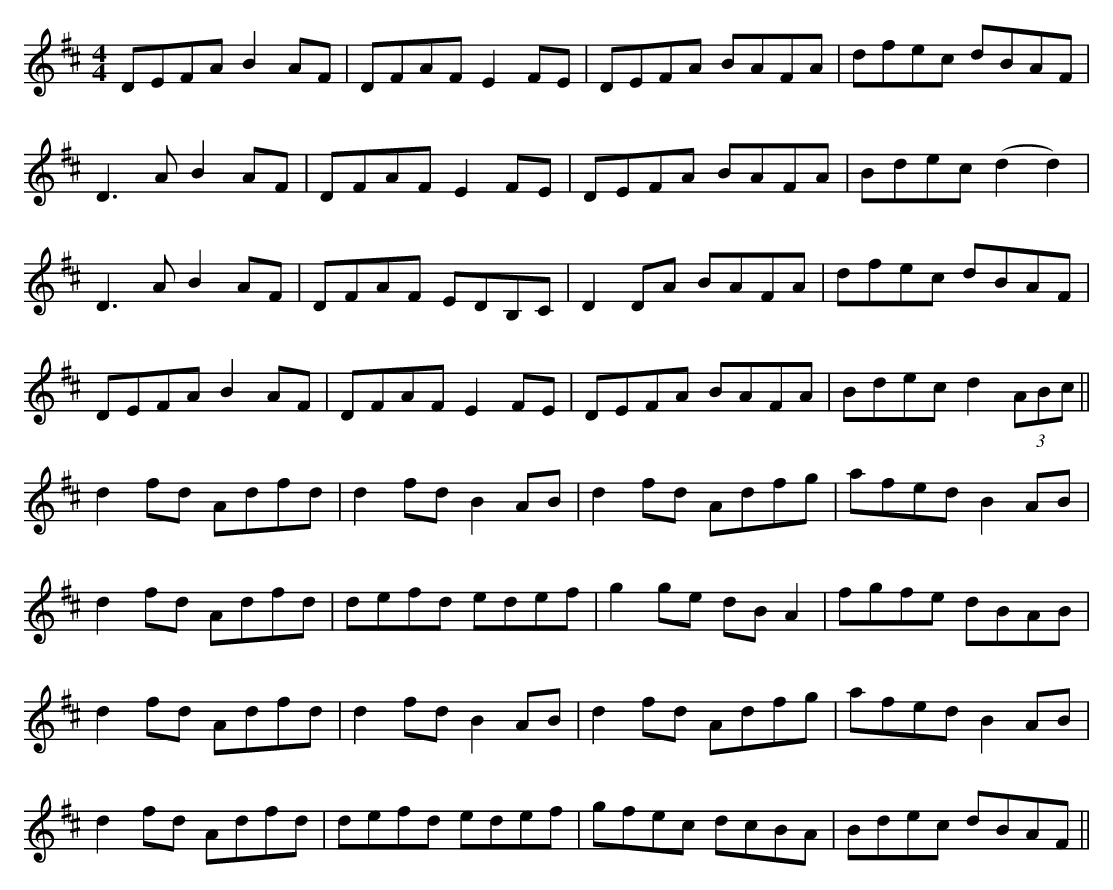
X:1
M:4/4
K:D
DEFA B2AF|DFAF E2FE|DEFA BAFA|dfec dBAF|
D3A B2AF|DFAF E2FE|DEFA BAFA|Bdec (d2 d2)|
D3A B2AF|DFAF EDB,C|D2 DA BAFA|dfec dBAF|
DEFA B2AF|DFAF E2FE|DEFA BAFA|Bdec d2 (3ABc||
d2 fd Adfd|d2fd B2AB|d2fd Adfg|afed B2AB|
d2 fd Adfd|defd edef|g2ge dBA2|fgfe dBAB|
d2 fd Adfd|d2fd B2AB|d2fd Adfg|afed B2AB|
d2 fd Adfd|defd edef|gfec dcBA|Bdec dBAF||
